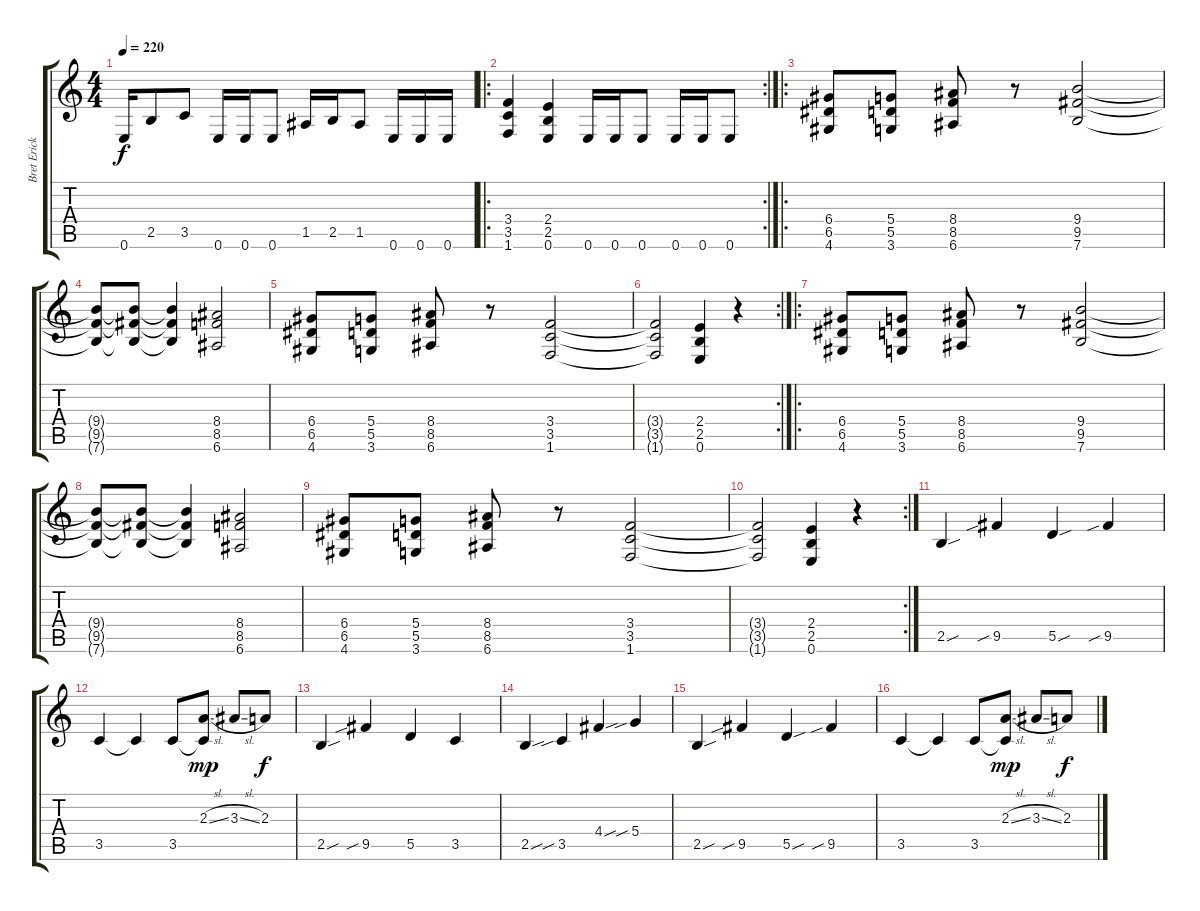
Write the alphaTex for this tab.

\track ("Bret Ericksen" "Bret Erick") {instrument overdrivenguitar}
\staff {score tabs}
\tuning (E4 B3 G3 D3 A2 E2) {hide}
\ts (4 4)
\tempo 220
\clef g2
\ks c
0.6{t}.16{dy f} 2.5.8 3.5.8 0.6.16 0.6.16 0.6.8 1.5.16 2.5.16 1.5.8 0.6.16 0.6.16 0.6.16 |
\ro
\rc 2
(3.4 3.5 1.6).4 (2.4 2.5 0.6).4 0.6.16 0.6.16 0.6.8 0.6.16 0.6.16 0.6.8 |
\ro
(6.4 6.5 4.6).8 (5.4 5.5 3.6).8 (8.4 8.5 6.6).8 r.8 (9.4 9.5 7.6).2 |
(9.4{t} 9.5{t} 7.6{t}).8 (9.4{t} 9.5{t} 7.6{t}).8 (9.4{t} 9.5{t} 7.6{t}).4 (8.4 8.5 6.6).2 |
(6.4 6.5 4.6).8 (5.4 5.5 3.6).8 (8.4 8.5 6.6).8 r.8 (3.4 3.5 1.6).2 |
\rc 2
(3.4{t} 3.5{t} 1.6{t}).2 (2.4 2.5 0.6).4 r.4 |
\ro
(6.4 6.5 4.6).8 (5.4 5.5 3.6).8 (8.4 8.5 6.6).8 r.8 (9.4 9.5 7.6).2 |
(9.4{t} 9.5{t} 7.6{t}).8 (9.4{t} 9.5{t} 7.6{t}).8 (9.4{t} 9.5{t} 7.6{t}).4 (8.4 8.5 6.6).2 |
(6.4 6.5 4.6).8 (5.4 5.5 3.6).8 (8.4 8.5 6.6).8 r.8 (3.4 3.5 1.6).2 |
\rc 2
(3.4{t} 3.5{t} 1.6{t}).2 (2.4 2.5 0.6).4 r.4 |
2.5{sou}.4 9.5{sib}.4 5.5{sou}.4 9.5{sib}.4 |
3.5.4 3.5{t}.4 3.5.8 (2.3{sl} 3.5{t}).8{dy mp} 3.3{sl}.8 2.3.8{dy f} |
2.5{sou}.4 9.5{sib}.4 5.5.4 3.5.4 |
2.5{sou}.4 3.5{sib}.4 4.4{sou}.4 5.4{sib}.4 |
2.5{sou}.4 9.5{sib}.4 5.5{sou}.4 9.5{sib}.4 |
3.5.4 3.5{t}.4 3.5.8 (2.3{sl} 3.5{t}).8{dy mp} 3.3{sl}.8 2.3.8{dy f}
